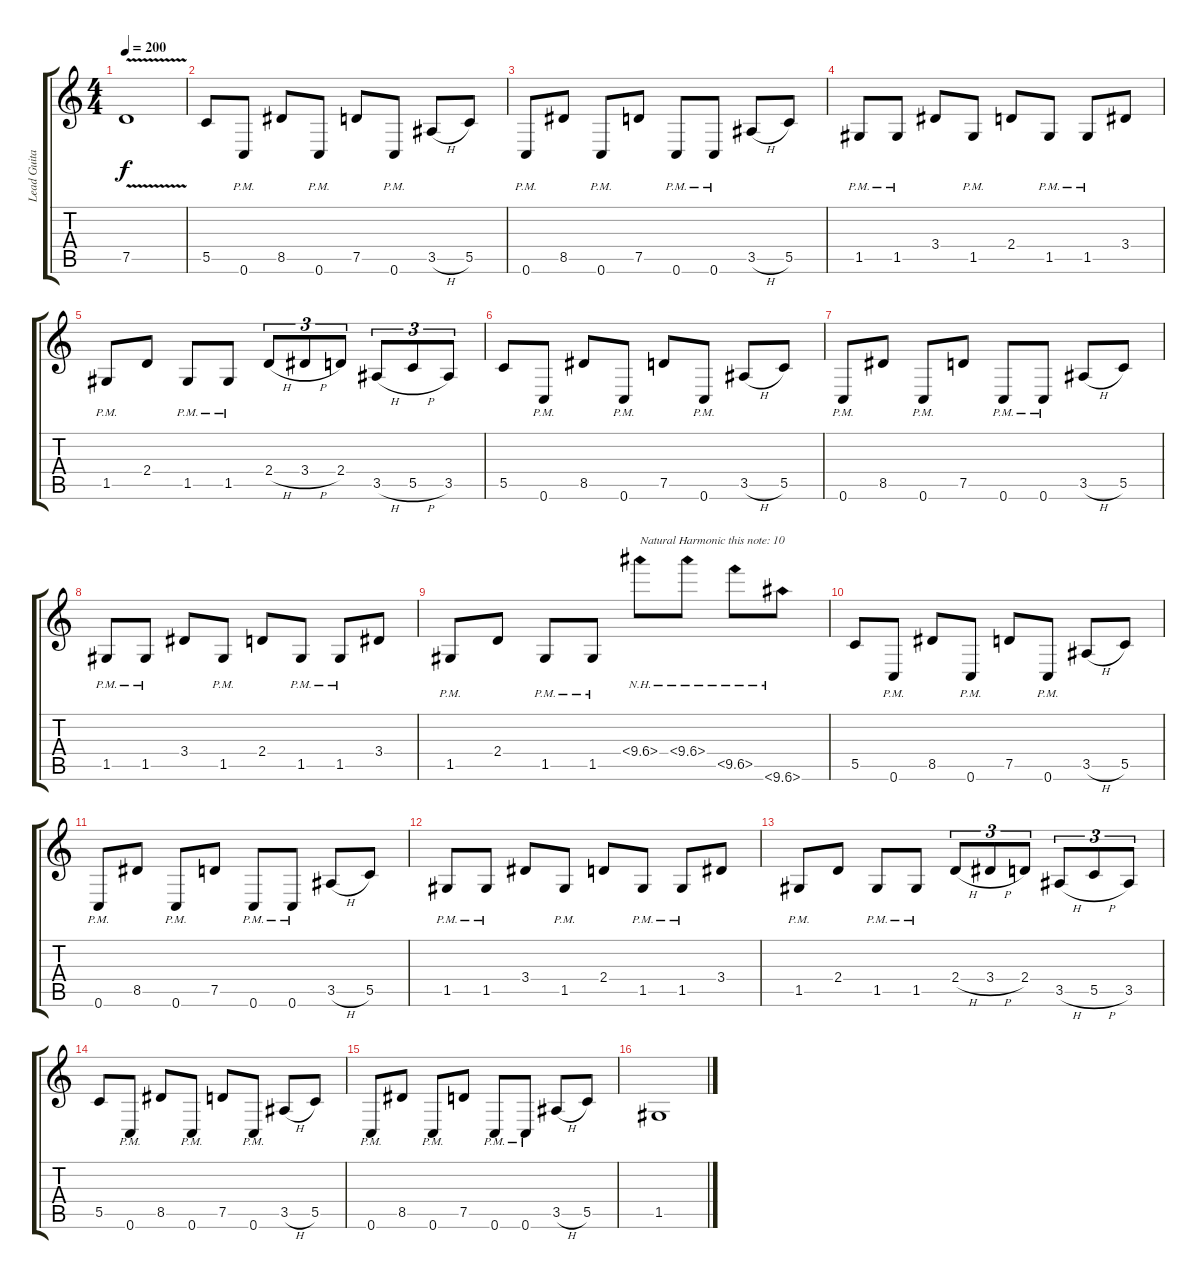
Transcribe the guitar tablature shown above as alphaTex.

\track ("Lead Guitar" "Lead Guita") {instrument distortionguitar}
\staff {score tabs}
\tuning (D4 A3 F3 C3 G2 C2) {hide}
\ts (4 4)
\tempo 200
\clef g2
\ks c
7.5{v}.1{dy f} |
5.5.8 0.6{pm}.8 8.5.8 0.6{pm}.8 7.5.8 0.6{pm}.8 3.5{h}.8 5.5.8 |
0.6{pm}.8 8.5.8 0.6{pm}.8 7.5.8 0.6{pm}.8 0.6{pm}.8 3.5{h}.8 5.5.8 |
1.5{pm}.8 1.5{pm}.8 3.4.8 1.5{pm}.8 2.4.8 1.5{pm}.8 1.5{pm}.8 3.4.8 |
1.5{pm}.8 2.4.8 1.5{pm}.8 1.5{pm}.8 2.4{h}.8{tu (3 2)} 3.4{h}.8{tu (3 2)} 2.4.8{tu (3 2)} 3.5{h}.8{tu (3 2)} 5.5{h}.8{tu (3 2)} 3.5.8{tu (3 2)} |
5.5.8 0.6{pm}.8 8.5.8 0.6{pm}.8 7.5.8 0.6{pm}.8 3.5{h}.8 5.5.8 |
0.6{pm}.8 8.5.8 0.6{pm}.8 7.5.8 0.6{pm}.8 0.6{pm}.8 3.5{h}.8 5.5.8 |
1.5{pm}.8 1.5{pm}.8 3.4.8 1.5{pm}.8 2.4.8 1.5{pm}.8 1.5{pm}.8 3.4.8 |
1.5{pm}.8 2.4.8 1.5{pm}.8 1.5{pm}.8 10.4{nh}.8{txt "Natural Harmonic this note: 10"} 10.4{nh}.8 10.5{nh}.8 10.6{nh}.8 |
5.5.8 0.6{pm}.8 8.5.8 0.6{pm}.8 7.5.8 0.6{pm}.8 3.5{h}.8 5.5.8 |
0.6{pm}.8 8.5.8 0.6{pm}.8 7.5.8 0.6{pm}.8 0.6{pm}.8 3.5{h}.8 5.5.8 |
1.5{pm}.8 1.5{pm}.8 3.4.8 1.5{pm}.8 2.4.8 1.5{pm}.8 1.5{pm}.8 3.4.8 |
1.5{pm}.8 2.4.8 1.5{pm}.8 1.5{pm}.8 2.4{h}.8{tu (3 2)} 3.4{h}.8{tu (3 2)} 2.4.8{tu (3 2)} 3.5{h}.8{tu (3 2)} 5.5{h}.8{tu (3 2)} 3.5.8{tu (3 2)} |
5.5.8 0.6{pm}.8 8.5.8 0.6{pm}.8 7.5.8 0.6{pm}.8 3.5{h}.8 5.5.8 |
0.6{pm}.8 8.5.8 0.6{pm}.8 7.5.8 0.6{pm}.8 0.6{pm}.8 3.5{h}.8 5.5.8 |
1.5.1
